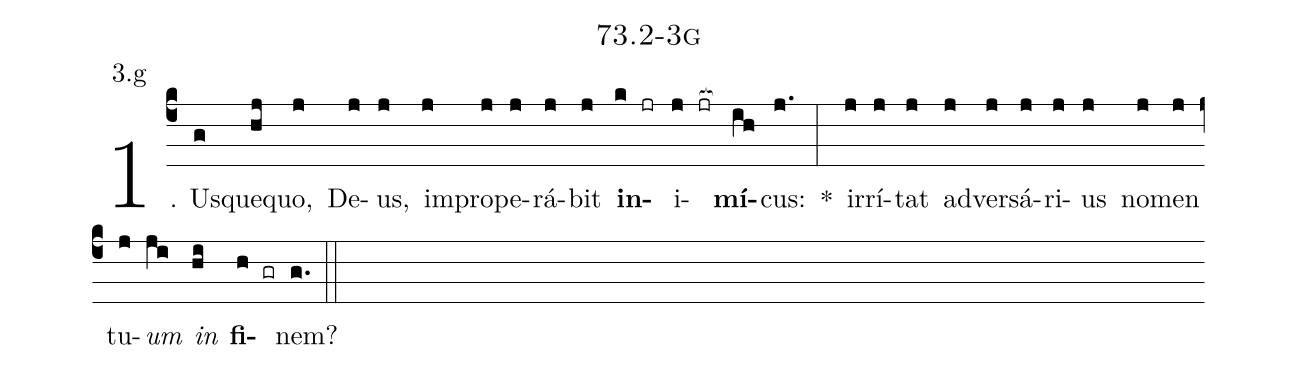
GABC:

name: 73.2-3g;
annotation: 3.g;
%%
(c4)1. Us(g)que(hj)quo,(j) De(j)us,(j) im(j)pro(j)pe(j)rá(j)bit(j) <b>in</b>(k jr)i(j jr[ocb:1{])<b>mí</b>(ih[ocb:0}])cus:(j.) *(:) ir(j)rí(j)tat(j) ad(j)ver(j)sá(j)ri(j)us(j) no(j)men(j) tu(j)<i>um</i>(ji) <i>in</i>(hi) <b>fi</b>(h gr)nem?(g.) (::)


%E(j) u(j) o(ji) u(hi) a(h) e.(g.) (::)
